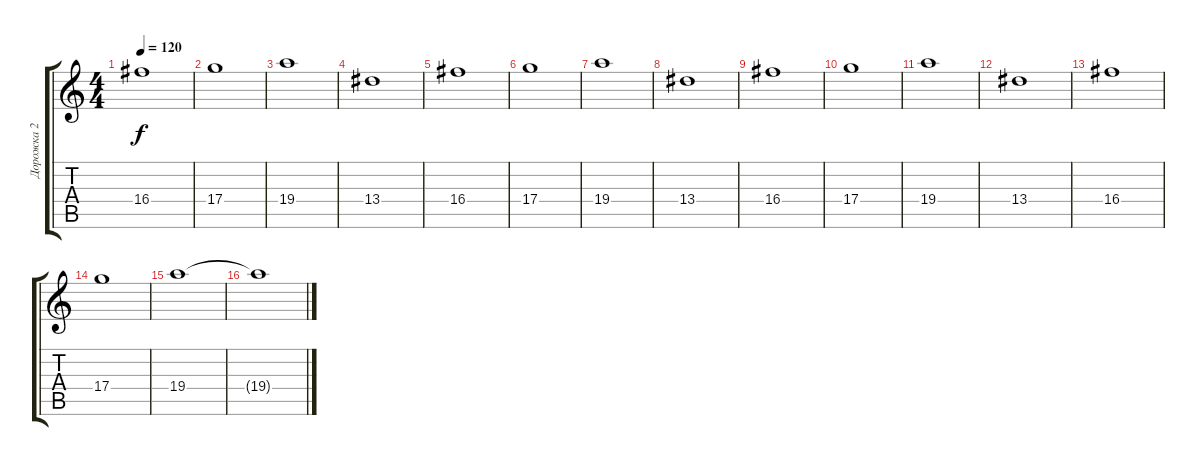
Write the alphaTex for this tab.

\track ("Дорожка 2" "Дорожка 2") {instrument distortionguitar}
\staff {score tabs}
\tuning (E4 B3 G3 D3 A2 E2) {hide}
\ts (4 4)
\tempo 120
\clef g2
\ks c
16.4.1{dy f} |
17.4.1 |
19.4.1 |
13.4.1 |
16.4.1 |
17.4.1 |
19.4.1 |
13.4.1 |
16.4.1 |
17.4.1 |
19.4.1 |
13.4.1 |
16.4.1 |
17.4.1 |
19.4.1 |
19.4{t}.1
